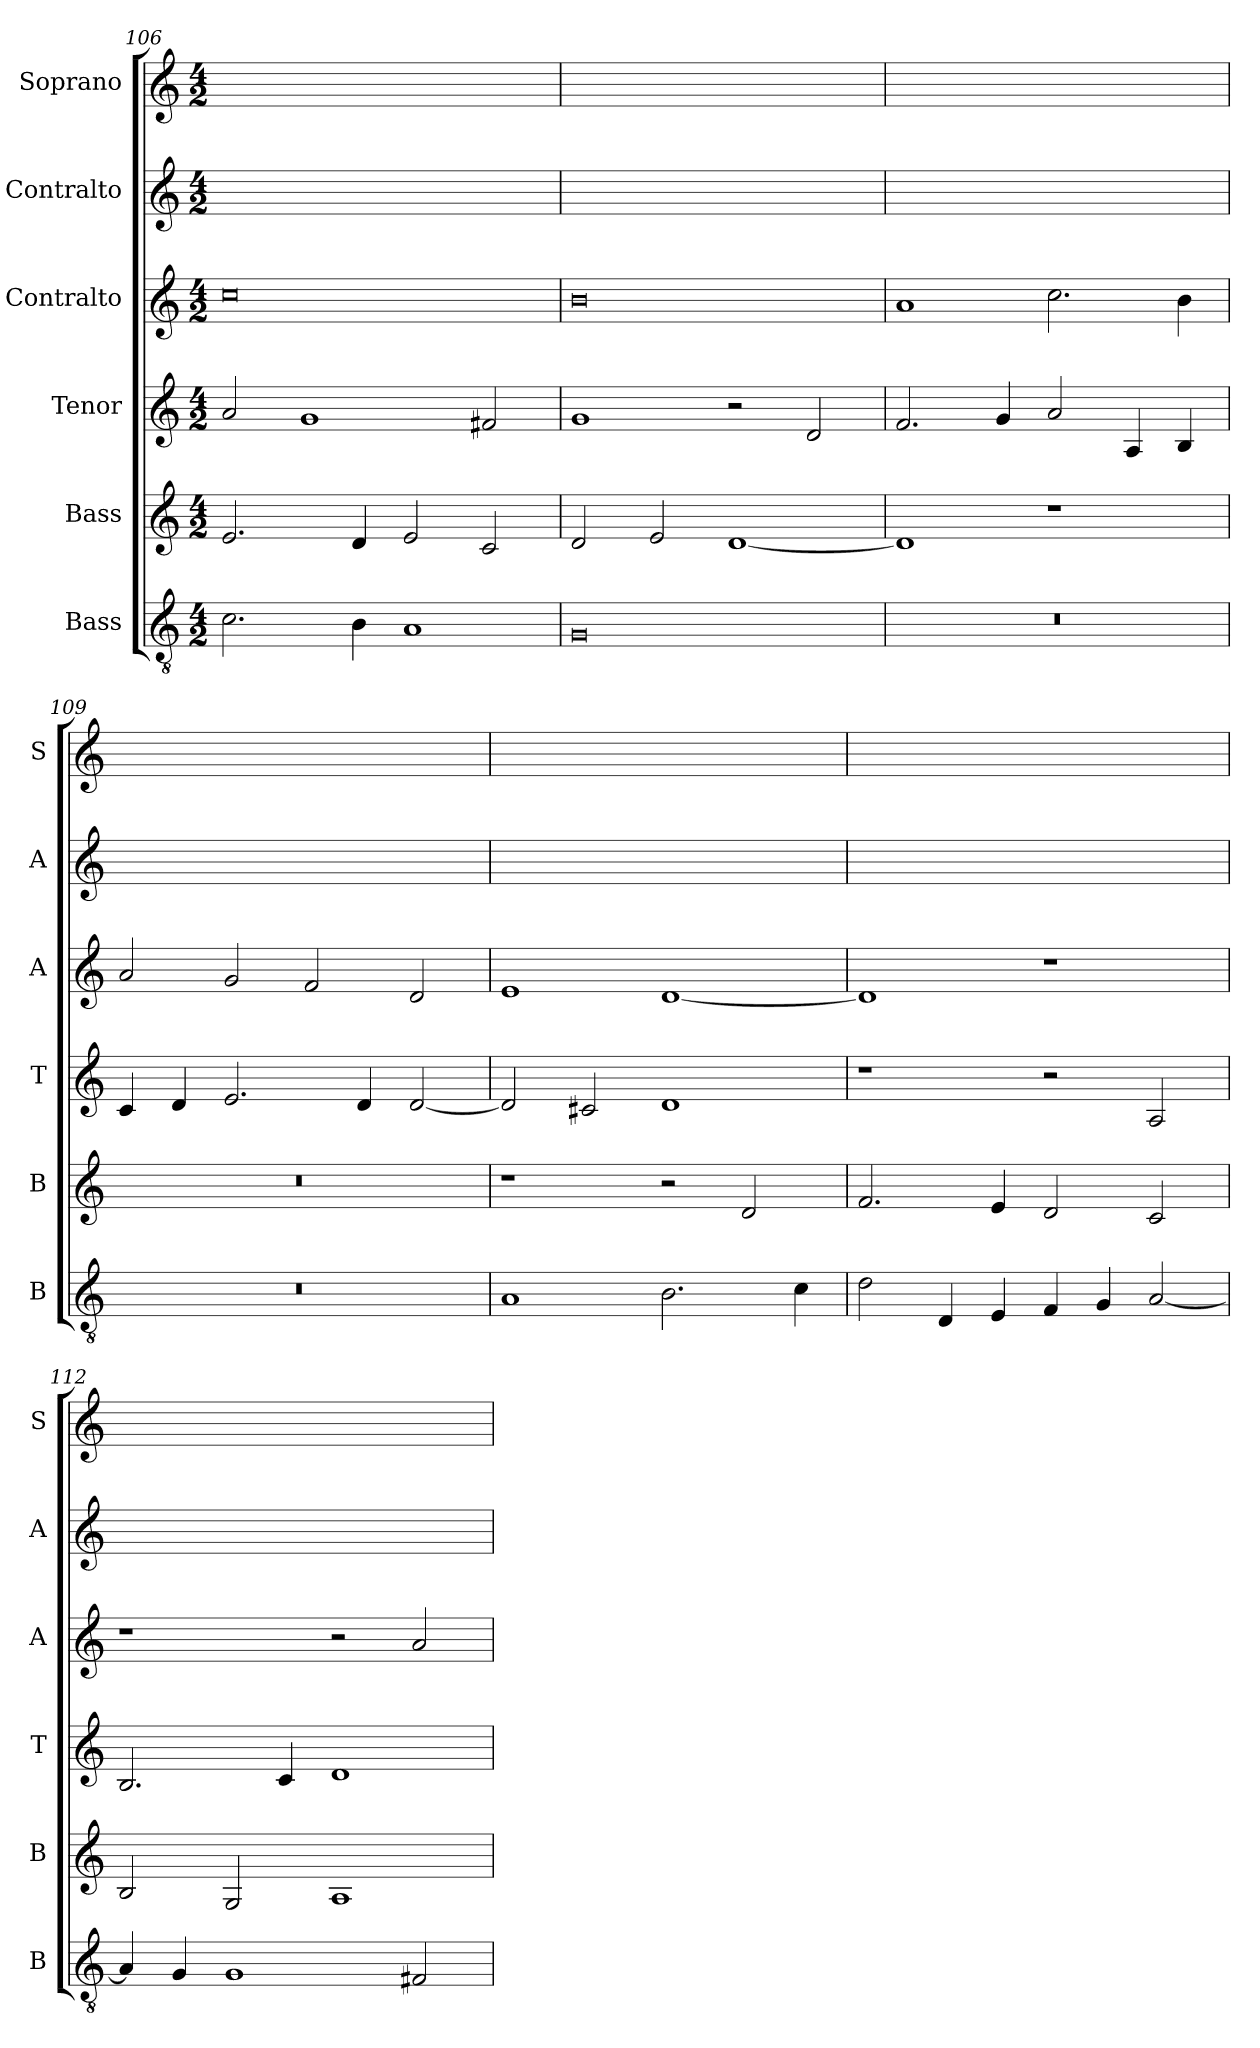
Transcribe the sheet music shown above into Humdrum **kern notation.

**kern	**kern	**kern	**kern	**kern	**kern
*part6	*part5	*part4	*part3	*part2	*part1
*staff6	*staff5	*staff4	*staff3	*staff2	*staff1
*I"Bass	*I"Bass	*I"Tenor	*I"Contralto	*I"Contralto	*I"Soprano
*I'B	*I'B	*I'T	*I'A	*I'A	*I'S
*clefGv2	*clefG2	*clefG2	*clefG2	*clefG2	*clefG2
*k[]	*k[]	*k[]	*k[]	*k[]	*k[]
*G:mix	*G:mix	*G:mix	*G:mix	*G:mix	*G:mix
*M4/2	*M4/2	*M4/2	*M4/2	*M4/2	*M4/2
=106	=106	=106	=106	=106	=106
2.c	2.e	2a	0cc	0ryy	0ryy
.	.	1g	.	.	.
4B	4d	.	.	.	.
1A	2e	.	.	.	.
.	2c	2f#X	.	.	.
=107	=107	=107	=107	=107	=107
0G	2d	1g	0b	0ryy	0ryy
.	2e	.	.	.	.
.	[1d	2r	.	.	.
.	.	2d	.	.	.
=108	=108	=108	=108	=108	=108
0r	1d]	2.f	1a	0ryy	0ryy
.	.	4g	.	.	.
.	1r	2a	2.cc	.	.
.	.	4A	.	.	.
.	.	4B	4b	.	.
=109	=109	=109	=109	=109	=109
0r	0r	4c	2a	0ryy	0ryy
.	.	4d	.	.	.
.	.	2.e	2g	.	.
.	.	.	2f	.	.
.	.	4d	.	.	.
.	.	[2d	2d	.	.
=110	=110	=110	=110	=110	=110
1A	1r	2d]	1e	0ryy	0ryy
.	.	2c#X	.	.	.
2.B	2r	1d	[1d	.	.
.	2d	.	.	.	.
4c	.	.	.	.	.
=111	=111	=111	=111	=111	=111
2d	2.f	1r	1d]	0ryy	0ryy
4D	.	.	.	.	.
4E	4e	.	.	.	.
4F	2d	2r	1r	.	.
4G	.	.	.	.	.
[2A	2c	2A	.	.	.
=112	=112	=112	=112	=112	=112
4A]	2B	2.B	1r	0ryy	0ryy
4G	.	.	.	.	.
1G	2G	.	.	.	.
.	.	4c	.	.	.
.	1A	1d	2r	.	.
2F#X	.	.	2a	.	.
=	=	=	=	=	=
*-	*-	*-	*-	*-	*-
